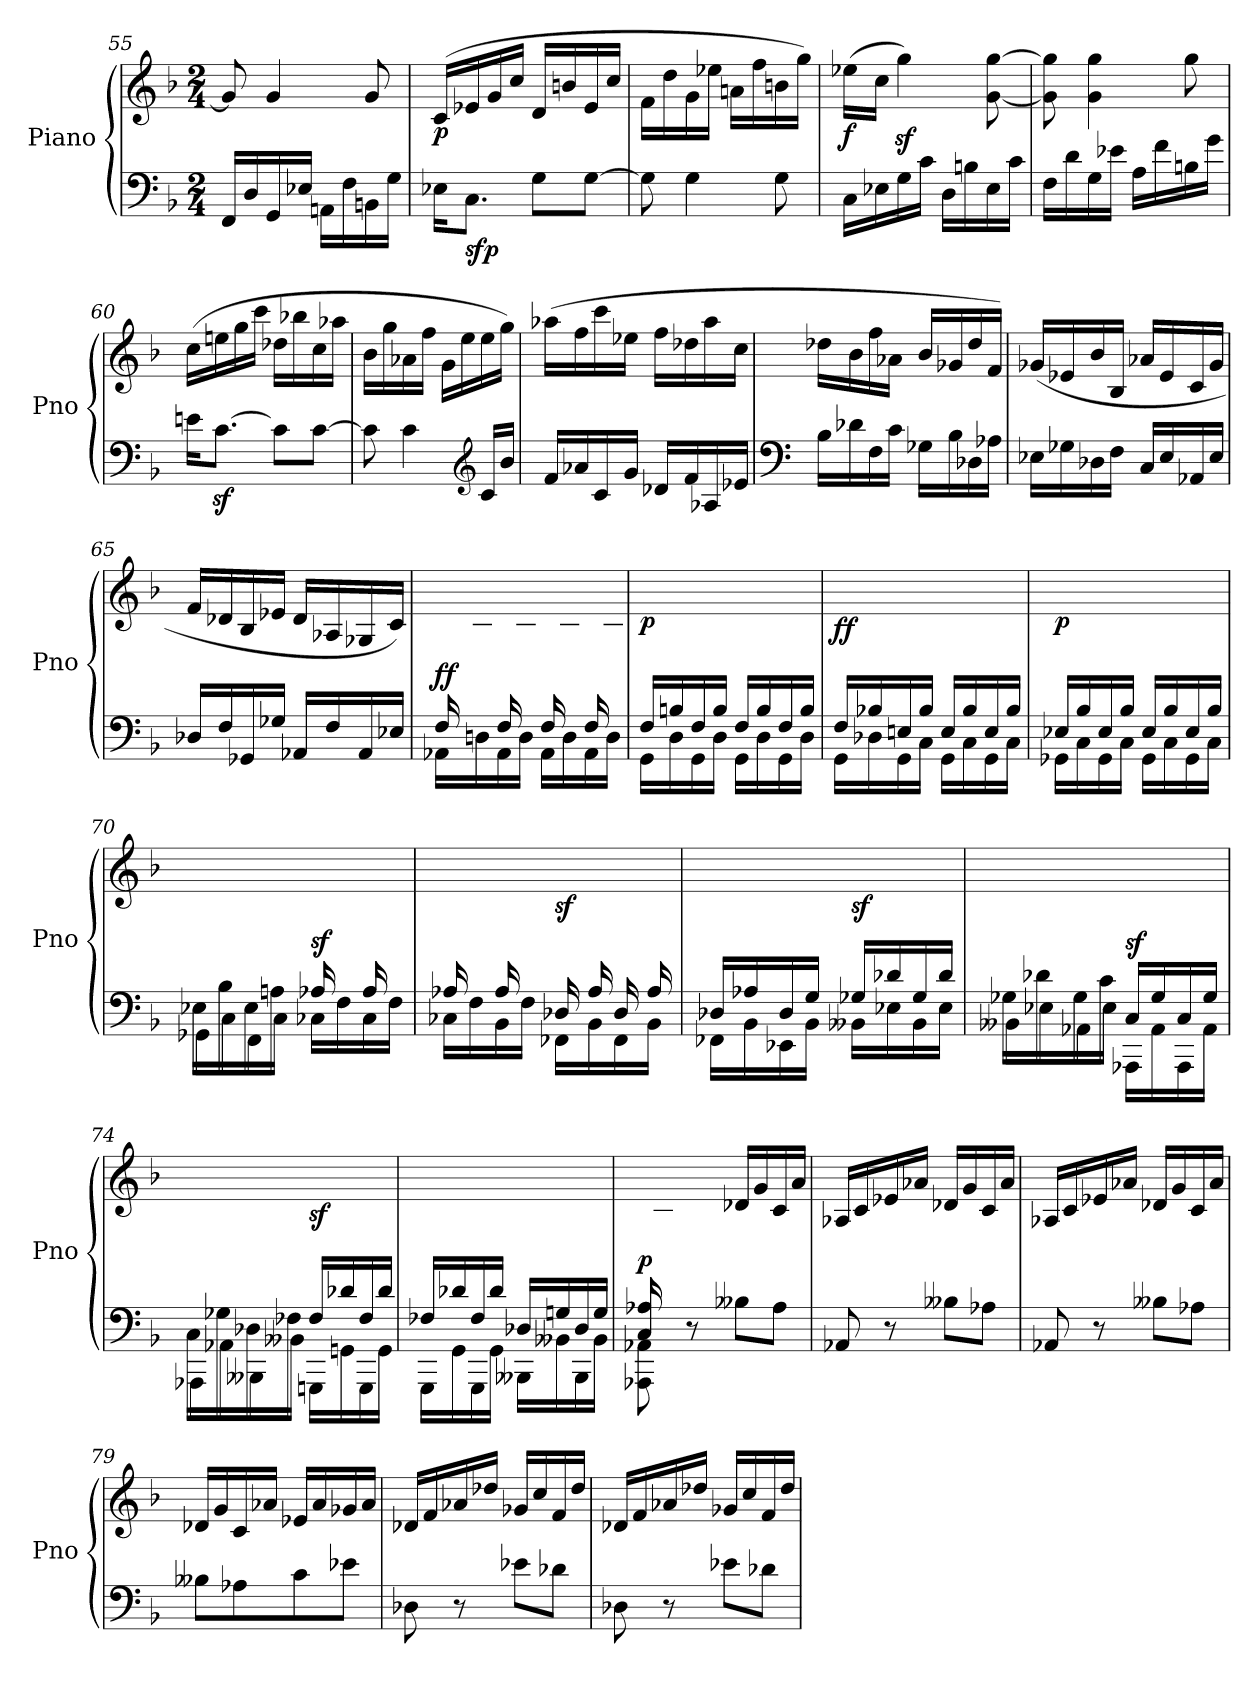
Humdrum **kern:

**kern	**kern	**dynam
*part1	*part1	*part1
*staff2	*staff1	*staff1/2
*I"Piano	*	*
*I'Pno	*	*
*clefF4	*clefG2	*
*k[b-]	*k[b-]	*
*M2/4	*M2/4	*
=55	=55	=55
16FF/LL	8g/]	.
16D/	.	.
16GG/	4g/	.
16E-X/JJ	.	.
16AAn\LL	.	.
16F\	.	.
16BBn\	8g/	.
16G\JJ	.	.
!!LO:LB:g=z
=56	=56	=56
!	!	!LO:DY:b
16E-X\KL	(>16c/LL	p
!	!	!LO:DY:b=2
8.C\J	16e-X/	sfp
.	16g/	.
.	16cc/JJ	.
8G\L	16d/LL	.
.	16bn/	.
[8G\J	16e-/	.
.	16cc/JJ	.
=57	=57	=57
8G\]	16f\LL	.
.	16dd\	.
4G\	16g\	.
.	16ee-X\JJ	.
.	16an\LL	.
.	16ff\	.
8G\	16bn\	.
.	16gg\JJ)	.
=58	=58	=58
!	!	!LO:DY:b
16C\LL	(16ee-X\LL	f
16E-X\	16cc\JJ	.
16G\	4ggz<\)	.
16c\JJ	.	.
16D\LL	.	.
16Bn\	.	.
16E-\	[8g\ [8gg\	.
16c\JJ	.	.
=59	=59	=59
16F\LL	8g\] 8gg\]	.
16d\	.	.
16G\	4g\ 4gg\	.
16e-X\JJ	.	.
16A\LL	.	.
16f\	.	.
16Bn\	8gg\	.
16g\JJ	.	.
=60	=60	=60
16en\KL	(16cc\LL	.
[8.cz<\J	16een\	.
.	16gg\	.
.	16ccc\JJ	.
8c\L]	16dd-X\LL	.
.	16bb-X\	.
[8c\J	16cc\	.
.	16aa-X\JJ	.
!!LO:PB:g=z
=61	=61	=61
8c\]	16b-\LL	.
.	16gg\	.
4c\	16a-X\	.
.	16ff\JJ	.
.	16g\LL	.
.	16ee\	.
*clefG2	*	*
16c/LL	16ee\	.
16b-/JJ	16gg\JJ)	.
=62	=62	=62
16f/LL	(16aa-X\LL	.
16a-X/	16ff\	.
16c/	16ccc\	.
16g/JJ	16ee-X\JJ	.
16d-X/LL	16ff\LL	.
16f/	16dd-X\	.
16A-X/	16aa-\	.
16e-X/JJ	16cc\JJ	.
=63	=63	=63
*clefF4	*	*
16B-\LL	16dd-X\LL	.
16d-X\	16b-\	.
16F\	16ff\	.
16c\JJ	16a-X\JJ	.
16G-X\LL	16b-/LL	.
16B-\	16g-X/	.
16D-X\	16dd-/	.
16A-X\JJ	16f/JJ)	.
=64	=64	=64
!	!	!LO:DY:b
16E-X\LL	(16g-X/LL	other-dynamics
16G-X\	16e-X/	.
16D-X\	16b-/	.
16F\JJ	16B-/JJ	.
16C/LL	16a-X/LL	.
16E-/	16e-/	.
16AA-X/	16c/	.
16E-/JJ	16g-/JJ	.
!!LO:LB:g=z
=65	=65	=65
16D-X/LL	16f/LL	.
16F/	16d-X/	.
16GG-X/	16B-/	.
16G-X/JJ	16e-X/JJ	.
16AA-X/LL	16d-/LL	.
16F/	16A-X/	.
16AA-/	16G-X/	.
16E-X/JJ	16c/JJ)	.
=66	=66	=66
*^	*	*
!	!	!	!LO:DY:b
16F/LL	16AA-X\LL	16ryy	ff
16ryy	16Dn\	16c\	.
16F/	16AA-\	16ryy	.
16ryy	16D\JJ	16Bn\JJ	.
16F/LL	16AA-\LL	16ryy	.
16ryy	16D\	16B\	.
16F/	16AA-\	16ryy	.
16ryy	16D\JJ	16B\JJ	.
=67	=67	=67	=67
!	!	!	!LO:DY:b
16F/LL	16GG\LL	2ryy	p
16Bn/	16D\	.	.
16F/	16GG\	.	.
16B/JJ	16D\JJ	.	.
16F/LL	16GG\LL	.	.
16B/	16D\	.	.
16F/	16GG\	.	.
16B/JJ	16D\JJ	.	.
=68	=68	=68	=68
!	!	!	!LO:DY:b
16F/LL	16GG\LL	2ryy	ff
16B-X/	16D-X\	.	.
16En/	16GG\	.	.
16B-/JJ	16C\JJ	.	.
16E/LL	16GG\LL	.	.
16B-/	16C\	.	.
16E/	16GG\	.	.
16B-/JJ	16C\JJ	.	.
=69	=69	=69	=69
!	!	!	!LO:DY:b
16E-X/LL	16GG-X\LL	2ryy	p
16B-/	16C\	.	.
16E-/	16GG-\	.	.
16B-/JJ	16C\JJ	.	.
16E-/LL	16GG-\LL	.	.
16B-/	16C\	.	.
16E-/	16GG-\	.	.
16B-/JJ	16C\JJ	.	.
!!LO:LB:g=z
=70	=70	=70	=70
16E-X\LL	16GG-X\LL	4ryy	.
16B-\	16C\	.	.
16E-\	16FF\	.	.
16An\JJ	16C\JJ	.	.
!	!	!	!LO:DY:b
16A-X/LL	16C-X\LL	16ryy	sf
16ryy	16F\	16e-X\	.
16A-/	16C-\	16ryy	.
16ryy	16F\JJ	16e-\JJ	.
=71	=71	=71	=71
16A-X/LL	16C-X\LL	16ryy	.
16ryy	16F\	16e-X\	.
16A-/	16BB-\	16ryy	.
16ryy	16F\JJ	16dn\JJ	.
!	!	!	!LO:DY:b
16D-X/LL	16FF-X\LL	4ryy	sf
16A-/	16BB-\	.	.
16D-/	16FF-\	.	.
16A-/JJ	16BB-\JJ	.	.
=72	=72	=72	=72
16D-X/LL	16FF-X\LL	4ryy	.
16A-X/	16BB-\	.	.
16D-/	16EE-X\	.	.
16G/JJ	16BB-\JJ	.	.
!	!	!	!LO:DY:b
16G-X/LL	16BB--X\LL	4ryy	sf
16d-X/	16E-X\	.	.
16G-/	16BB--\	.	.
16d-/JJ	16E-\JJ	.	.
=73	=73	=73	=73
16G-X\LL	16BB--X\LL	2ryy	.
16d-X\	16E-X\	.	.
16G-\	16AA-X\	.	.
16c\JJ	16E-\JJ	.	.
!	!	!	!LO:DY:a=2
16C/LL	16AAA-X\LL	.	sf
16G-/	16AA-\	.	.
16C/	16AAA-\	.	.
16G-/JJ	16AA-\JJ	.	.
!!LO:LB:g=z
=74	=74	=74	=74
16C\LL	16AAA-X\LL	4ryy	.
16G-X\	16AA-X\	.	.
16D-X\	16BBB--X\	.	.
16F-X\JJ	16BB--X\JJ	.	.
!	!	!	!LO:DY:b
16F-/LL	16GGGn\LL	4ryy	sf
16d-X/	16GGn\	.	.
16F-/	16GGG\	.	.
16d-/JJ	16GG\JJ	.	.
=75	=75	=75	=75
16F-X/LL	16GGG\LL	2ryy	.
16d-X/	16GG\	.	.
16F-/	16GGG\	.	.
16d-/JJ	16GG\JJ	.	.
16D-X/LL	16BBB--X\LL	.	.
16Gn/	16BB--X\	.	.
16D-/	16BBB--\	.	.
16G/JJ	16BB--\JJ	.	.
=76	=76	=76	=76
!	!	!	!LO:DY:b
16C/ 16A-X/LL	8AAA-X\ 8AA-X\	16ryy	p
4..ryy	.	16c\	.
.	8r	16e-X\	.
.	.	16a-X\JJ	.
.	8B--X\L	16d-X/LL	.
.	.	16g/	.
.	8A-\J	16c/	.
.	.	16a-/JJ	.
*v	*v	*	*
=77	=77	=77
8AA-X/	16A-X/LL	.
.	16c/	.
8r	16e-X/	.
.	16a-X/JJ	.
8B--X\L	16d-X/LL	.
.	16g/	.
8A-X\J	16c/	.
.	16a-/JJ	.
!!LO:LB:g=z
=78	=78	=78
8AA-X/	16A-X/LL	.
.	16c/	.
8r	16e-X/	.
.	16a-X/JJ	.
8B--X\L	16d-X/LL	.
.	16g/	.
8A-X\J	16c/	.
.	16a-/JJ	.
=79	=79	=79
8B--X\L	16d-X/LL	.
.	16g/	.
8A-X\	16c/	.
.	16a-X/JJ	.
8c\	16e-X/LL	.
.	16a-/	.
8e-X\J	16g-X/	.
.	16a-/JJ	.
=80	=80	=80
!	!	!LO:DY:a=2
8D-X\	16d-X/LL	other-dynamics
.	16f/	.
8r	16a-X/	.
.	16dd-X/JJ	.
8e-X\L	16g-X/LL	.
.	16cc/	.
8d-X\J	16f/	.
.	16dd-/JJ	.
=81	=81	=81
8D-X\	16d-X/LL	.
.	16f/	.
8r	16a-X/	.
.	16dd-X/JJ	.
8e-X\L	16g-X/LL	.
.	16cc/	.
8d-X\J	16f/	.
.	16dd-/JJ	.
=	=	=
*-	*-	*-
